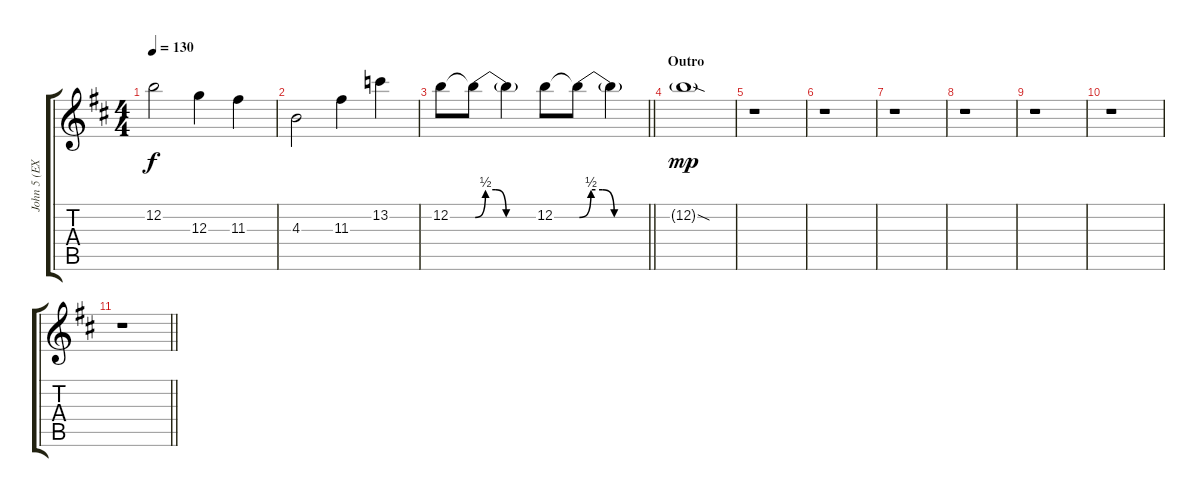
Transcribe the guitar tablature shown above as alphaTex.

\track ("John 5 (EXTRA2)" "John 5 (EX") {instrument overdrivenguitar}
\staff {score tabs}
\tuning (E4 B3 G3 D3 A2 B1) {hide}
\ts (4 4)
\tempo 130
\clef g2
\ks d
12.2.2{dy f} 12.3.4 11.3.4 |
4.3.2 11.3.4 13.2.4 |
\barLineRight lightlight
12.2.8 12.2{be (custom 0 0 10 2 20 2 30 0 60 0) t}.8 12.2{t}.4 12.2.8 12.2{be (custom 0 0 10 2 20 2 30 0 60 0) t}.8 12.2{t}.4 |
\section ("" "Outro")
12.2{sod g}.1{dy mp} |
r.1 |
r.1 |
r.1 |
r.1 |
r.1 |
r.1 |
\barLineRight lightlight
r.1
